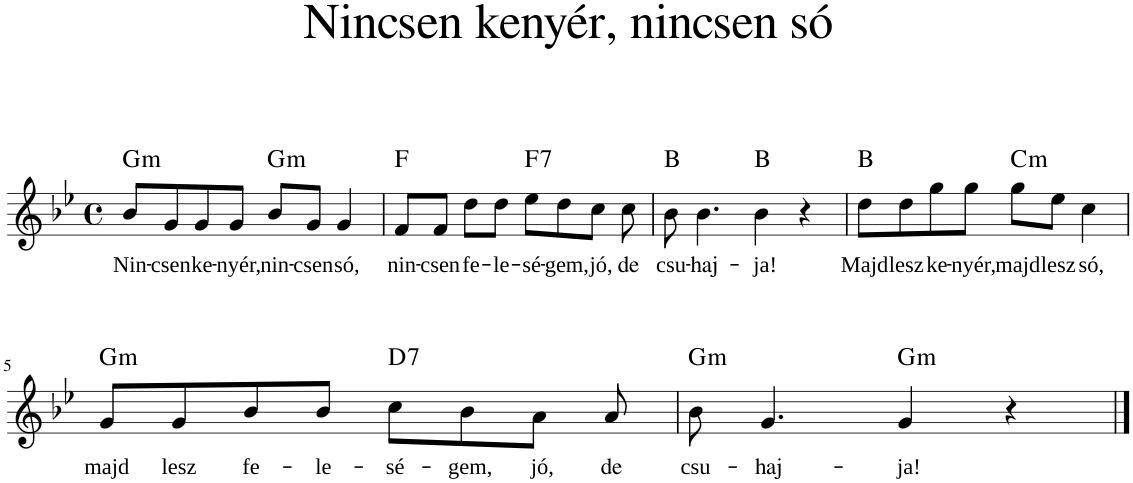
**kern	**text	**harte
*part1	*part1	*part1
*staff1	*staff1	*
*I"Piano	*	*
*I'Pno	*	*
*clefG2	*	*
*k[b-e-]	*	*
*M4/4	*	*
*met(c)	*	*
=1	=1	=1
!	!LO:LY:b	!LO:H:kt=m
8b-/L	Nin-	G:min
!	!LO:LY:b	!
8g/	-csen	.
!	!LO:LY:b	!
8g/	ke-	.
!	!LO:LY:b	!
8g/J	-nyér,	.
!	!LO:LY:b	!LO:H:kt=m
8b-/L	nin-	G:min
!	!LO:LY:b	!
8g/J	-csen	.
!	!LO:LY:b	!
4g/	só,	.
=2	=2	=2
!	!LO:LY:b	!LO:H:kt=N.C.
8f/L	nin-	N
!	!LO:LY:b	!
8f/J	-csen	.
!	!LO:LY:b	!
8dd\L	fe-	.
!	!LO:LY:b	!
8dd\J	-le-	.
!	!LO:LY:b	!LO:H:kt=7
8ee-\L	-sé-	F:7
!	!LO:LY:b	!
8dd\	-gem,	.
!	!LO:LY:b	!
8cc\J	jó,	.
!	!LO:LY:b	!
8cc\	de	.
=3	=3	=3
!	!LO:LY:b	!LO:H:kt=N.C.
8b-\	csu-	N
!	!LO:LY:b	!
4.b-\	-haj-	.
!	!LO:LY:b	!LO:H:kt=N.C.
4b-\	-ja!	N
4r	.	.
=4	=4	=4
!	!LO:LY:b	!LO:H:kt=N.C.
8dd\L	Majd	N
!	!LO:LY:b	!
8dd\	lesz	.
!	!LO:LY:b	!
8gg\	ke-	.
!	!LO:LY:b	!
8gg\J	-nyér,	.
!	!LO:LY:b	!LO:H:kt=m
8gg\L	majd	C:min
!	!LO:LY:b	!
8ee-\J	lesz	.
!	!LO:LY:b	!
4cc\	só,	.
!!LO:LB:g=z
=5	=5	=5
!	!LO:LY:b	!LO:H:kt=m
8g/L	majd	G:min
!	!LO:LY:b	!
8g/	lesz	.
!	!LO:LY:b	!
8b-/	fe-	.
!	!LO:LY:b	!
8b-/J	-le-	.
!	!LO:LY:b	!LO:H:kt=7
8cc\L	-sé-	D:7
!	!LO:LY:b	!
8b-\	-gem,	.
!	!LO:LY:b	!
8a\J	jó,	.
!	!LO:LY:b	!
8a/	de	.
=6	=6	=6
!	!LO:LY:b	!LO:H:kt=m
8b-\	csu-	G:min
!	!LO:LY:b	!
4.g/	-haj-	.
!	!LO:LY:b	!LO:H:kt=m
4g/	-ja!	G:min
4r	.	.
==	==	==
*-	*-	*-
